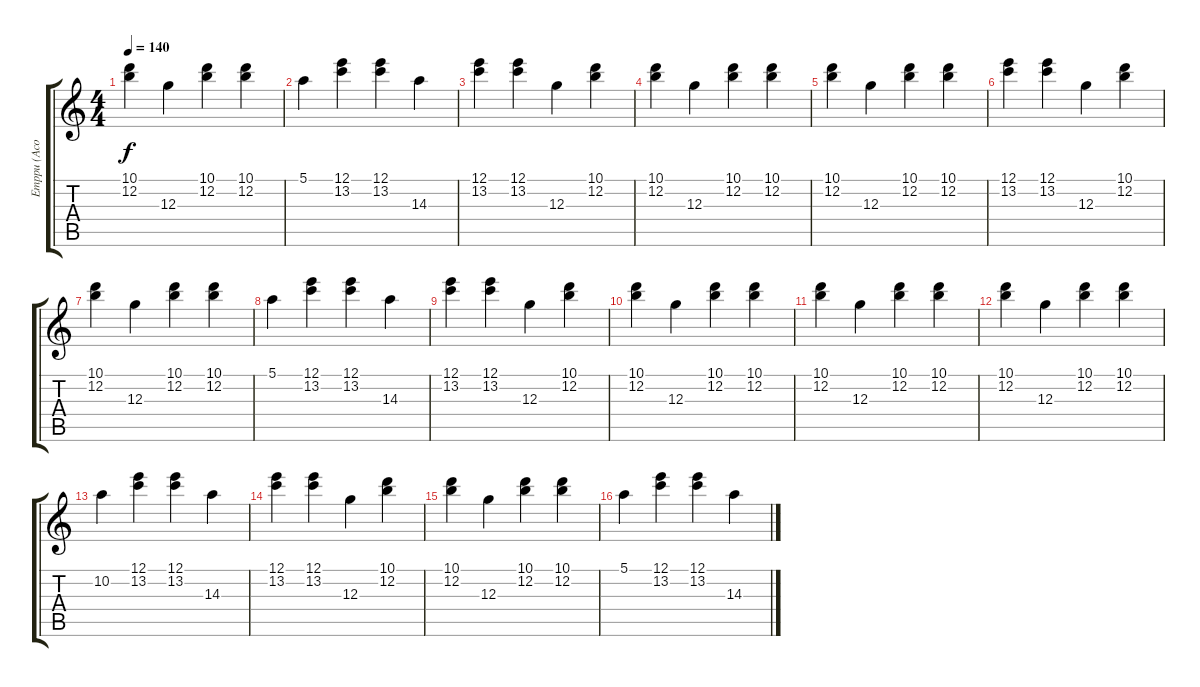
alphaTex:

\track ("Emppu (Acoustic)" "Emppu (Aco") {instrument acousticguitarsteel}
\staff {score tabs}
\tuning (E4 B3 G3 D3 A2 E2) {hide}
\ts (4 4)
\tempo 140
\clef g2
\ks c
(10.1 12.2).4{dy f} 12.3.4 (10.1 12.2).4 (10.1 12.2).4 |
5.1.4 (12.1 13.2).4 (12.1 13.2).4 14.3.4 |
(12.1 13.2).4 (12.1 13.2).4 12.3.4 (10.1 12.2).4 |
(10.1 12.2).4 12.3.4 (10.1 12.2).4 (10.1 12.2).4 |
(10.1 12.2).4 12.3.4 (10.1 12.2).4 (10.1 12.2).4 |
(12.1 13.2).4 (12.1 13.2).4 12.3.4 (10.1 12.2).4 |
(10.1 12.2).4 12.3.4 (10.1 12.2).4 (10.1 12.2).4 |
5.1.4 (12.1 13.2).4 (12.1 13.2).4 14.3.4 |
(12.1 13.2).4 (12.1 13.2).4 12.3.4 (10.1 12.2).4 |
(10.1 12.2).4 12.3.4 (10.1 12.2).4 (10.1 12.2).4 |
(10.1 12.2).4 12.3.4 (10.1 12.2).4 (10.1 12.2).4 |
(10.1 12.2).4 12.3.4 (10.1 12.2).4 (10.1 12.2).4 |
10.2.4 (12.1 13.2).4 (12.1 13.2).4 14.3.4 |
(12.1 13.2).4 (12.1 13.2).4 12.3.4 (10.1 12.2).4 |
(10.1 12.2).4 12.3.4 (10.1 12.2).4 (10.1 12.2).4 |
5.1.4 (12.1 13.2).4 (12.1 13.2).4 14.3.4
